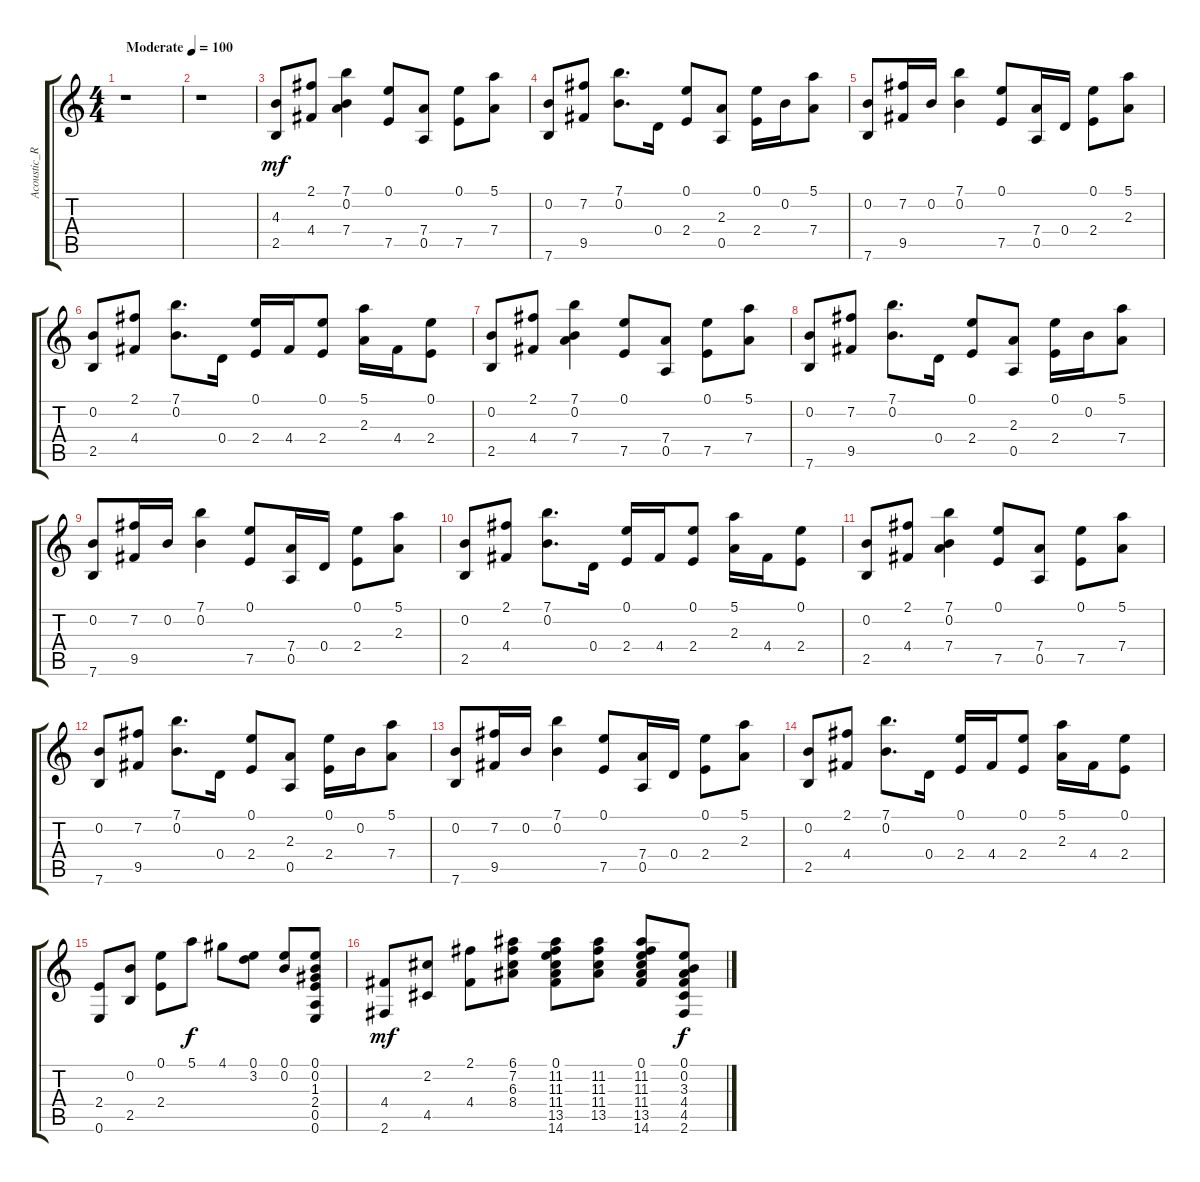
\track ("Acoustic_R" "Acoustic_R") {instrument acousticguitarsteel}
\staff {score tabs}
\tuning (E4 B3 G3 D3 A2 E2) {hide}
\ts (4 4)
\tempo (100 "Moderate")
\clef g2
\ks c
r.1{dy mf instrument acousticguitarsteel} |
r.1 |
(4.3 2.5).8 (2.1 4.4).8 (7.1 0.2 7.4).4 (0.1 7.5).8 (7.4 0.5).8 (0.1 7.5).8 (5.1 7.4).8 |
(0.2 7.6).8 (7.2 9.5).8 (7.1 0.2).8{d} 0.4.16 (0.1 2.4).8 (2.3 0.5).8 (0.1 2.4).16 0.2.16 (5.1 7.4).8 |
(0.2 7.6).8 (7.2 9.5).16 0.2.16 (7.1 0.2).4 (0.1 7.5).8 (7.4 0.5).16 0.4.16 (0.1 2.4).8 (5.1 2.3).8 |
(0.2 2.5).8 (2.1 4.4).8 (7.1 0.2).8{d} 0.4.16 (0.1 2.4).16 4.4.16 (0.1 2.4).8 (5.1 2.3).16 4.4.16 (0.1 2.4).8 |
(0.2 2.5).8 (2.1 4.4).8 (7.1 0.2 7.4).4 (0.1 7.5).8 (7.4 0.5).8 (0.1 7.5).8 (5.1 7.4).8 |
(0.2 7.6).8 (7.2 9.5).8 (7.1 0.2).8{d} 0.4.16 (0.1 2.4).8 (2.3 0.5).8 (0.1 2.4).16 0.2.16 (5.1 7.4).8 |
(0.2 7.6).8 (7.2 9.5).16 0.2.16 (7.1 0.2).4 (0.1 7.5).8 (7.4 0.5).16 0.4.16 (0.1 2.4).8 (5.1 2.3).8 |
(0.2 2.5).8 (2.1 4.4).8 (7.1 0.2).8{d} 0.4.16 (0.1 2.4).16 4.4.16 (0.1 2.4).8 (5.1 2.3).16 4.4.16 (0.1 2.4).8 |
(0.2 2.5).8 (2.1 4.4).8 (7.1 0.2 7.4).4 (0.1 7.5).8 (7.4 0.5).8 (0.1 7.5).8 (5.1 7.4).8 |
(0.2 7.6).8 (7.2 9.5).8 (7.1 0.2).8{d} 0.4.16 (0.1 2.4).8 (2.3 0.5).8 (0.1 2.4).16 0.2.16 (5.1 7.4).8 |
(0.2 7.6).8 (7.2 9.5).16 0.2.16 (7.1 0.2).4 (0.1 7.5).8 (7.4 0.5).16 0.4.16 (0.1 2.4).8 (5.1 2.3).8 |
(0.2 2.5).8 (2.1 4.4).8 (7.1 0.2).8{d} 0.4.16 (0.1 2.4).16 4.4.16 (0.1 2.4).8 (5.1 2.3).16 4.4.16 (0.1 2.4).8 |
(2.4 0.6).8 (0.2 2.5).8 (0.1 2.4).8 5.1.8{dy f} 4.1.8 (0.1 3.2).8 (0.1 0.2).8 (0.1 0.2 1.3 2.4 0.5 0.6).8 |
(4.4 2.6).8{dy mf} (2.2 4.5).8 (2.1 4.4).8 (6.1 7.2 6.3 8.4).8 (0.1 11.2 11.3 11.4 13.5 14.6).8 (11.2 11.3 11.4 13.5).8 (0.1 11.2 11.3 11.4 13.5 14.6).8 (0.1 0.2 3.3 4.4 4.5 2.6).8{dy f}
